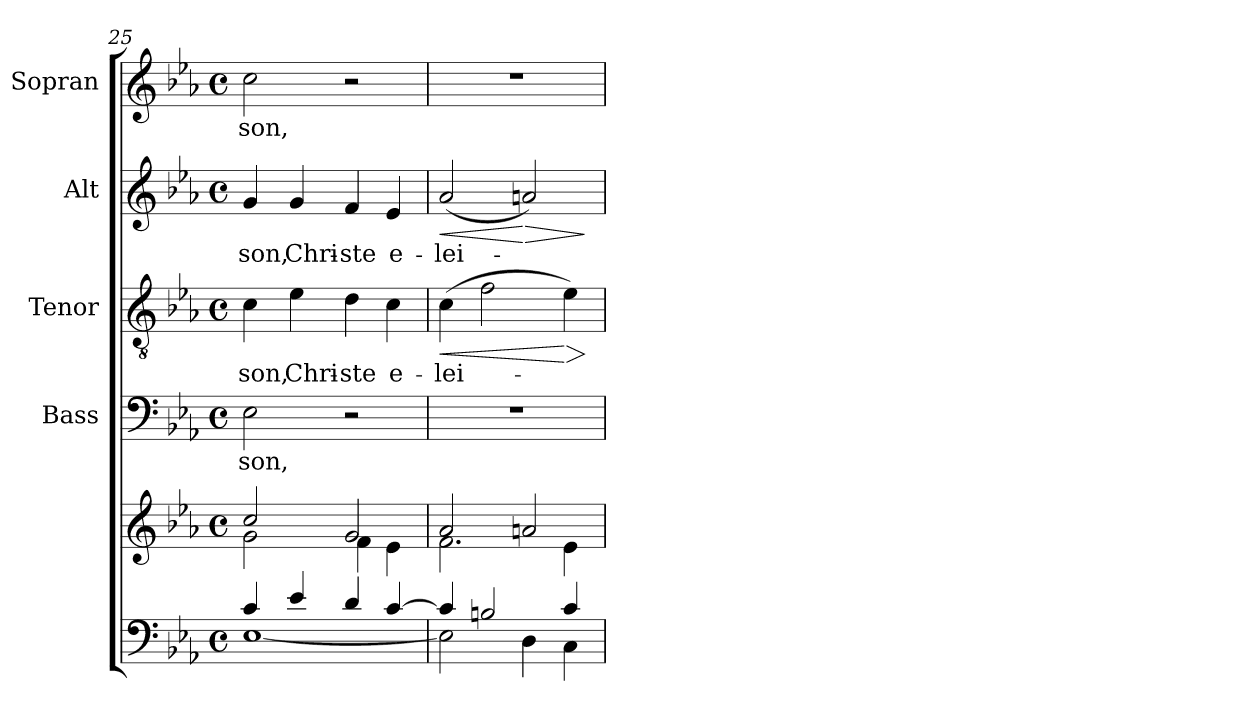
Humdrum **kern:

**kern	**kern	**kern	**text	**kern	**text	**dynam	**kern	**text	**dynam	**kern	**text
*part5	*part5	*part4	*part4	*part3	*part3	*part3	*part2	*part2	*part2	*part1	*part1
*staff6	*staff5	*staff4	*staff4	*staff3	*staff3	*staff3	*staff2	*staff2	*staff2	*staff1	*staff1
*	*	*I"Bass	*	*I"Tenor	*	*	*I"Alt	*	*	*I"Sopran	*
*	*	*I'B.	*	*I'T.	*	*	*I'A.	*	*	*I'S.	*
*clefF4	*clefG2	*clefF4	*	*clefGv2	*	*	*clefG2	*	*	*clefG2	*
*k[b-e-a-]	*k[b-e-a-]	*k[b-e-a-]	*	*k[b-e-a-]	*	*	*k[b-e-a-]	*	*	*k[b-e-a-]	*
*E-:	*E-:	*E-:	*	*E-:	*	*	*E-:	*	*	*E-:	*
*M4/4	*M4/4	*M4/4	*	*M4/4	*	*	*M4/4	*	*	*M4/4	*
*met(c)	*met(c)	*met(c)	*	*met(c)	*	*	*met(c)	*	*	*met(c)	*
=25	=25	=25	=25	=25	=25	=25	=25	=25	=25	=25	=25
*^	*^	*	*	*	*	*	*	*	*	*	*
!	!	!	!	!	!LO:LY:b	!	!LO:LY:b	!	!	!LO:LY:b	!	!	!LO:LY:b
4c/	[<1E-	2cc/	2g\	2E-\	-son,	4c\	-son,	.	4g/	-son,	.	2cc\	-son,
!	!	!	!	!	!	!	!LO:LY:b	!	!	!LO:LY:b	!	!	!
4e-/	.	.	.	.	.	4e-\	Chri-	.	4g/	Chri-	.	.	.
!	!	!	!	!	!	!	!LO:LY:b	!	!	!LO:LY:b	!	!	!
4d/	.	2g/	4f\	2r	.	4d\	-ste	.	4f/	-ste	.	2r	.
!	!	!	!	!	!	!	!LO:LY:b	!	!	!LO:LY:b	!	!	!
[>4c/	.	.	4e-\	.	.	4c\	e-	.	4e-/	e-	.	.	.
=26	=26	=26	=26	=26	=26	=26	=26	=26	=26	=26	=26	=26	=26
!	!	!	!	!	!	!	!LO:LY:b	!LO:HP:b	!	!LO:LY:b	!LO:HP:b	!	!
4c/]	2E-\]	2a-/	2.f\	1r	.	(>4c\	-lei-	<	(<2a-/	-lei-	<	1r	.
2Bn/	.	.	.	.	.	2f\	.	.	.	.	.	.	.
!	!	!	!	!	!	!	!	!	!	!	!LO:HP:n=1:b	!	!
.	4D\	2an/	.	.	.	.	.	.	2an/)	.	[ >	.	.
!	!	!	!	!	!	!	!	!LO:HP:n=1:b	!	!	!	!	!
4c/	4C\	.	4e-\	.	.	4e-\)	.	[ >	.	.	.	.	.
*v	*v	*	*	*	*	*	*	*	*	*	*	*	*
*	*v	*v	*	*	*	*	*	*	*	*	*	*
.	.	.	.	.	.	]	.	.	]	.	.
=	=	=	=	=	=	=	=	=	=	=	=
*-	*-	*-	*-	*-	*-	*-	*-	*-	*-	*-	*-
